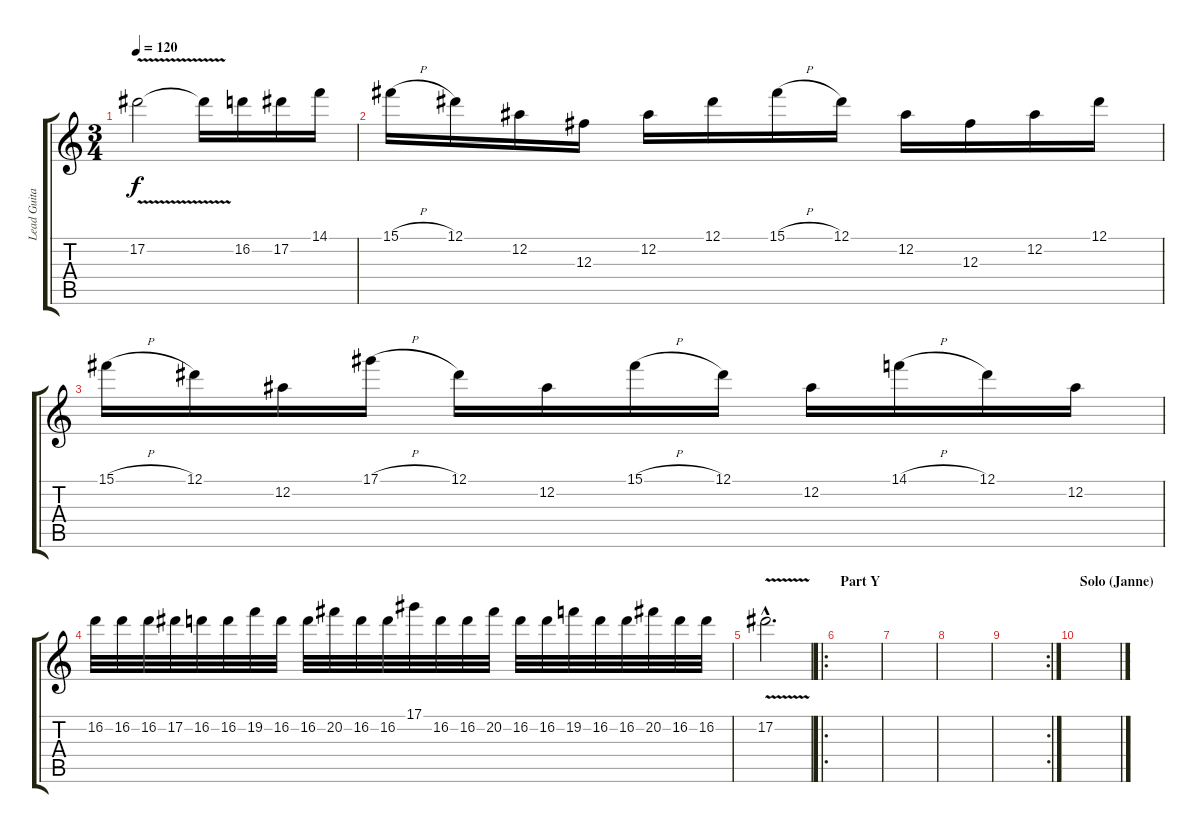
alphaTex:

\track ("Lead Guitar 2 (Ville)" "Lead Guita") {instrument distortionguitar}
\staff {score tabs}
\tuning (Eb4 Bb3 Gb3 Db3 Ab2 Eb2) {hide}
\ts (3 4)
\tempo 120
\clef g2
\ks c
17.2{v}.2{dy f} 17.2{t}.16 16.2.16 17.2.16 14.1.16 |
15.1{h}.16 12.1.16 12.2.16 12.3.16 12.2.16 12.1.16 15.1{h}.16 12.1.16 12.2.16 12.3.16 12.2.16 12.1.16 |
15.1{h}.16 12.1.16 12.2.16 17.1{h}.16 12.1.16 12.2.16 15.1{h}.16 12.1.16 12.2.16 14.1{h}.16 12.1.16 12.2.16 |
16.2.32 16.2.32 16.2.32 17.2.32 16.2.32 16.2.32 19.2.32 16.2.32 16.2.32 20.2.32 16.2.32 16.2.32 17.1.32 16.2.32 16.2.32 20.2.32 16.2.32 16.2.32 19.2.32 16.2.32 16.2.32 20.2.32 16.2.32 16.2.32 |
17.2{v hac}.2{d} |
\ro
\section ("" "Part Y")
|
|
|
\rc 2
|
\section ("" "Solo (Janne)")
